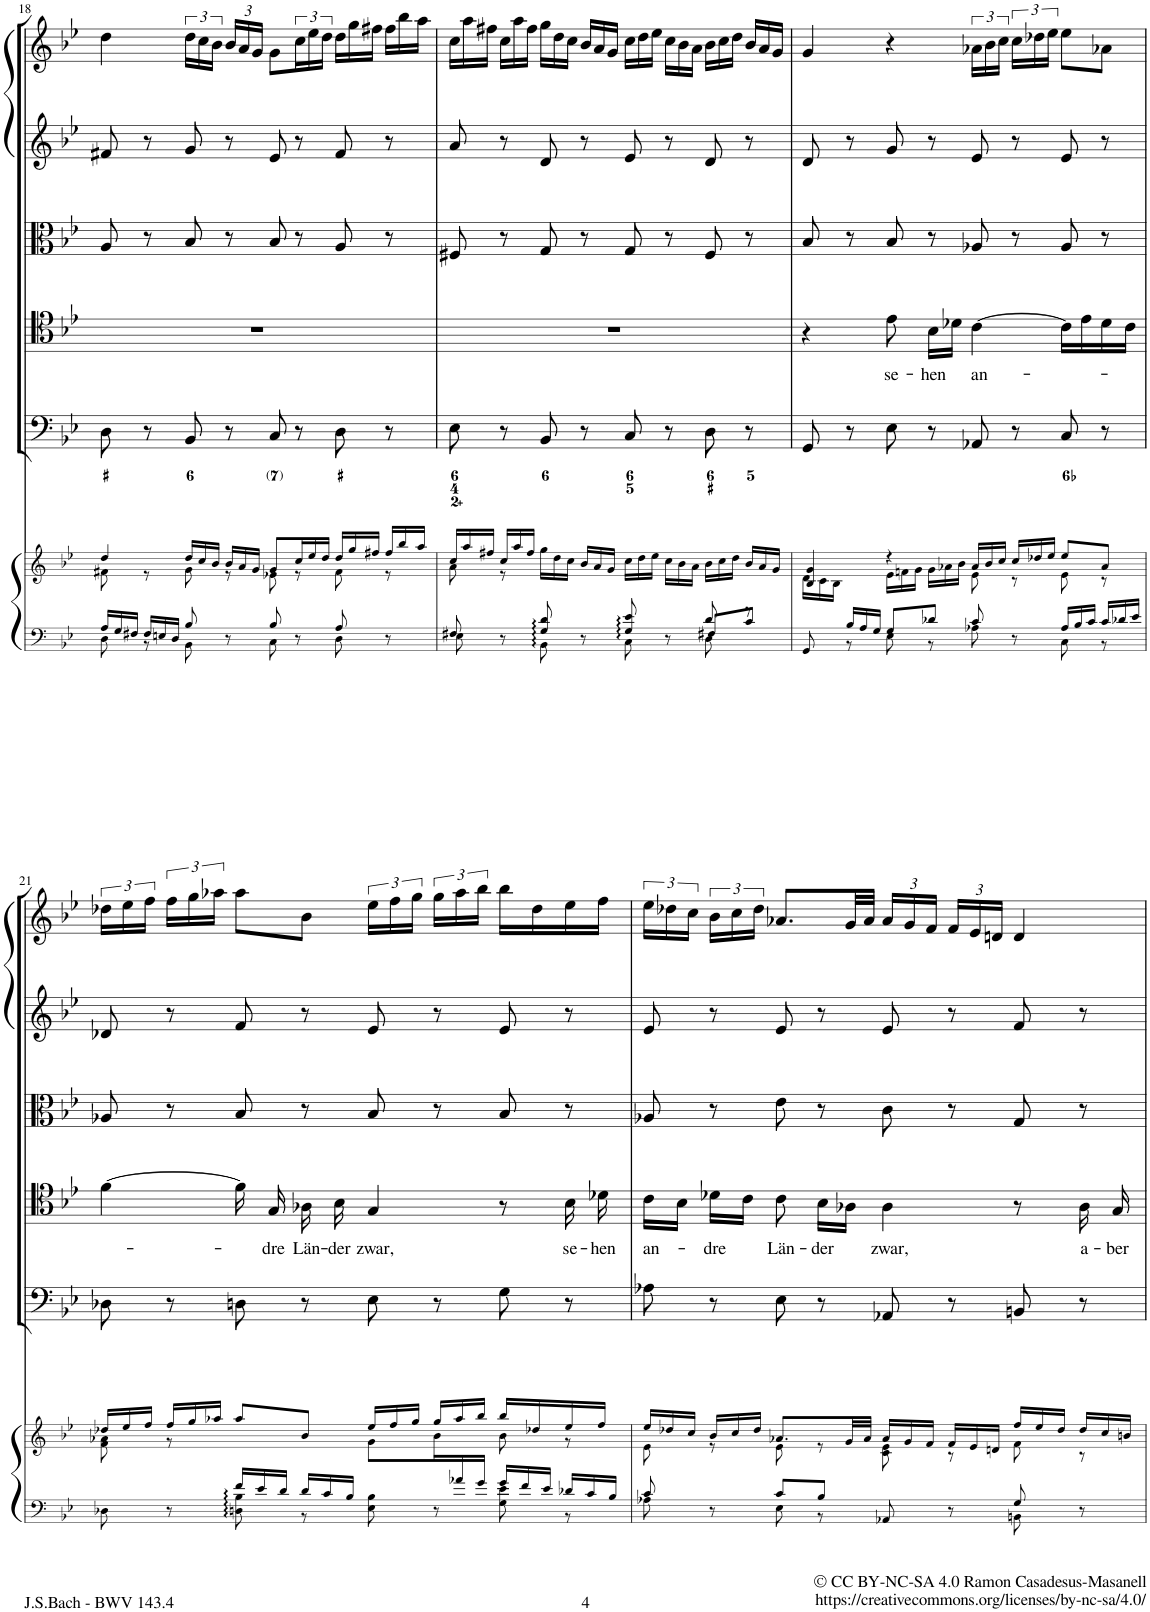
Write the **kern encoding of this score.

**kern	**kern	**kern	**kern	**text	**kern	**kern	**kern
*part6	*part6	*part5	*part4	*part4	*part3	*part2	*part1
*staff7	*staff6	*staff5	*staff4	*staff4	*staff3	*staff2	*staff1
*I"Piano reduction	*	*I"Continuo	*I"Tenore	*	*I"Viola	*I"Violino II	*I"Violino I
*I'Pno	*	*	*	*	*I'Vla	*I'Vln	*I'Vln
!!LO:PB:g=z
*clefF4	*clefG2	*clefF4	*clefC4	*	*clefC3	*clefG2	*clefG2
*k[b-e-]	*k[b-e-]	*k[b-e-]	*k[b-e-]	*	*k[b-e-]	*k[b-e-]	*k[b-e-]
*M4/4	*M4/4	*M4/4	*M4/4	*	*M4/4	*M4/4	*M4/4
*met(c)	*met(c)	*met(c)	*met(c)	*	*met(c)	*met(c)	*met(c)
*Xbrackettup	*	*	*	*	*	*	*
=18	=18	=18	=18	=18	=18	=18	=18
*^	*^	*	*	*	*	*	*
24A/LL	8D\	4dd/	8f#X\	8D\	1r	.	8A/	8f#X/	4dd\
24G/	.	.	.	.	.	.	.	.	.
24F#X/JJ	.	.	.	.	.	.	.	.	.
24F#/LL	8r	.	8r	8r	.	.	8r	8r	.
24En/	.	.	.	.	.	.	.	.	.
24D/JJ	.	.	.	.	.	.	.	.	.
*	*	*Xbrackettup	*	*	*	*	*	*	*
8B-/	8BB-\	24dd/LL	8g\	8BB-/	.	.	8B-/	8g/	24dd\LL
.	.	24cc/	.	.	.	.	.	.	24cc\
.	.	24b-/JJ	.	.	.	.	.	.	24b-\JJ
*	*	*	*	*	*	*	*	*	*Xbrackettup
8r	8ryy	24b-/LL	8r	8r	.	.	8r	8r	24b-/LL
.	.	24a/	.	.	.	.	.	.	24a/
.	.	24g/JJ	.	.	.	.	.	.	24g/JJ
8B-/	8C\	8g/L	8e-X\	8C/	.	.	8B-/	8e-/	8g\L
*	*	*	*	*	*	*	*	*	*brackettup
8r	8ryy	24cc/L	8r	8r	.	.	8r	8r	24cc\L
.	.	24ee-/	.	.	.	.	.	.	24ee-\
.	.	24dd/JJ	.	.	.	.	.	.	24dd\JJ
8A/	8D\	24dd/LL	8f#\	8D\	.	.	8A/	8f#/	24dd\LL
.	.	24gg/	.	.	.	.	.	.	24gg\
.	.	24ff#X/JJ	.	.	.	.	.	.	24ff#X\JJ
8r	8ryy	24ff#/LL	8r	8r	.	.	8r	8r	24ff#\LL
.	.	24bb-/	.	.	.	.	.	.	24bb-\
.	.	24aa/JJ	.	.	.	.	.	.	24aa\JJ
=19	=19	=19	=19	=19	=19	=19	=19	=19	=19
*	*^	*	*	*	*	*	*	*	*
8F#X/	8E-\	2ryy	24cc/LL	8a\	8E-\	1r	.	8F#X/	8a/	24cc\LL
.	.	.	24aa/	.	.	.	.	.	.	24aa\
.	.	.	24ff#X/JJ	.	.	.	.	.	.	24ff#X\JJ
8r	8ryy	.	24cc/LL	8r	8r	.	.	8r	8r	24cc\LL
.	.	.	24aa/	.	.	.	.	.	.	24aa\
.	.	.	24ff#/JJ	.	.	.	.	.	.	24ff#\JJ
*	*	*	*brackettup	*	*	*	*	*	*	*
8G/ 8d/	8BB-\	.	24gg\LL	4ryy	8BB-/	.	.	8G/	8d/	24gg\LL
.	.	.	24dd\	.	.	.	.	.	.	24dd\
.	.	.	24cc\JJ	.	.	.	.	.	.	24cc\JJ
*	*	*	*Xbrackettup	*	*	*	*	*	*	*Xbrackettup
8r	8ryy	.	24b-/LL	.	8r	.	.	8r	8r	24b-/LL
.	.	.	24a/	.	.	.	.	.	.	24a/
.	.	.	24g/JJ	.	.	.	.	.	.	24g/JJ
*	*	*	*brackettup	*	*	*	*	*	*	*brackettup
8G/ 8e-/	8C\	4ryy	24cc\LL	2ryy	8C/	.	.	8G/	8e-/	24cc\LL
.	.	.	24dd\	.	.	.	.	.	.	24dd\
.	.	.	24ee-\JJ	.	.	.	.	.	.	24ee-\JJ
8r	8ryy	.	24cc\LL	.	8r	.	.	8r	8r	24cc\LL
.	.	.	24b-\	.	.	.	.	.	.	24b-\
.	.	.	24a\JJ	.	.	.	.	.	.	24a\JJ
8d/	8D\	8F#X/L	24b-\LL	.	8D\	.	.	8F#/	8d/	24b-\LL
.	.	.	24cc\	.	.	.	.	.	.	24cc\
.	.	.	24dd\JJ	.	.	.	.	.	.	24dd\JJ
*	*	*	*Xbrackettup	*	*	*	*	*	*	*Xbrackettup
8r	8ryy	8c/J	24b-/LL	.	8r	.	.	8r	8r	24b-/LL
.	.	.	24a/	.	.	.	.	.	.	24a/
.	.	.	24g/JJ	.	.	.	.	.	.	24g/JJ
*	*v	*v	*	*	*	*	*	*	*	*
=20	=20	=20	=20	=20	=20	=20	=20	=20	=20
8ryy	8GG/	4B-/ 4g/	24d\LL	8GG/	4r	.	8B-/	8d/	4g/
.	.	.	24c\	.	.	.	.	.	.
.	.	.	24B-\JJ	.	.	.	.	.	.
24B-/LL	8r	.	8ryy	8r	.	.	8r	8r	.
24A/	.	.	.	.	.	.	.	.	.
24G/JJ	.	.	.	.	.	.	.	.	.
!	!	!	!	!	!	!LO:LY:b	!	!	!
8G/L	8E-\	4r	24e-\LL	8E-\	8e-\	se-	8B-/	8g/	4r
.	.	.	24fn\	.	.	.	.	.	.
.	.	.	24g\JJ	.	.	.	.	.	.
!	!	!	!	!	!	!LO:LY:b	!	!	!
8d-X/J	8r	.	24g\LL	8r	16B-\LL	-hen	8r	8r	.
.	.	.	24a-X\	.	.	.	.	.	.
.	.	.	.	.	16d-X\JJ	.	.	.	.
.	.	.	24b-\JJ	.	.	.	.	.	.
!	!	!	!	!	!	!LO:LY:b	!	!	!
*	*	*	*	*	*	*	*	*	*brackettup
8c/	8A-X\	24a-/LL	8e-\	8AA-X/	[4c\	an-	8A-X/	8e-/	24a-X\LL
.	.	24b-/	.	.	.	.	.	.	24b-\
.	.	24cc/JJ	.	.	.	.	.	.	24cc\JJ
8r	8ryy	24cc/LL	8r	8r	.	.	8r	8r	24cc\LL
.	.	24dd-X/	.	.	.	.	.	.	24dd-X\
.	.	24ee-/JJ	.	.	.	.	.	.	24ee-\JJ
24A-/LL	8C\	8ee-/L	8e-\	8C/	16c\LL]	.	8A-/	8e-/	8ee-\L
24B-/	.	.	.	.	.	.	.	.	.
.	.	.	.	.	16e-\	.	.	.	.
24c/JJ	.	.	.	.	.	.	.	.	.
24c/LL	8r	8a-X/J	8r	8r	16d-\	.	8r	8r	8a-X\J
24d-X/	.	.	.	.	.	.	.	.	.
.	.	.	.	.	16c\JJ	.	.	.	.
24e-/JJ	.	.	.	.	.	.	.	.	.
!!LO:LB:g=z
=21	=21	=21	=21	=21	=21	=21	=21	=21	=21
*	*^	*	*	*	*	*	*	*	*
3%2ryy	8D-X\	4ryy	24dd-X/LL	8f\ 8a-X\	8D-X\	[4f\	.	8A-X/	8d-X/	24dd-X\LL
.	.	.	24ee-/	.	.	.	.	.	.	24ee-\
.	.	.	24ff/JJ	.	.	.	.	.	.	24ff\JJ
.	8r	.	24ff/LL	8r	8r	.	.	8r	8r	24ff\LL
.	.	.	24gg/	.	.	.	.	.	.	24gg\
.	.	.	24aa-X/JJ	.	.	.	.	.	.	24aa-X\JJ
.	24f/LL	8Dn\ 8B-\	8aa-/L	4ryy	8Dn\	16f\]	.	8B-/	8f/	8aa-\L
.	24e-/	.	.	.	.	.	.	.	.	.
!	!	!	!	!	!	!	!LO:LY:b	!	!	!
.	.	.	.	.	.	16G/	-dre	.	.	.
.	24d/JJ	.	.	.	.	.	.	.	.	.
!	!	!	!	!	!	!	!LO:LY:b	!	!	!
.	24d/LL	8r	8b-/J	.	8r	16A-X\	Län-	8r	8r	8b-\J
.	24c/	.	.	.	.	.	.	.	.	.
!	!	!	!	!	!	!	!LO:LY:b	!	!	!
.	.	.	.	.	.	16B-\	-der	.	.	.
.	24B-/JJ	.	.	.	.	.	.	.	.	.
!	!	!	!	!	!	!	!LO:LY:b	!	!	!
.	8ryy	8E-\ 8B-\	24ee-/LL	8g\L	8E-\	4G/	zwar,	8B-/	8e-/	24ee-\LL
.	.	.	24ff/	.	.	.	.	.	.	24ff\
.	.	.	24gg/JJ	.	.	.	.	.	.	24gg\JJ
.	8r	8ryy	24gg/LL	24b-\L	8r	.	.	8r	8r	24gg\LL
24a-X/	.	.	24aa-/	12ryy	.	.	.	.	.	24aa-\
24g/JJ	.	.	24bb-/JJ	.	.	.	.	.	.	24bb-\JJ
4ryy	24g/LL	8G\ 8e-\	16bb-/LL	8b-\	8G\	8r	.	8B-/	8e-/	16bb-\LL
.	24f/	.	.	.	.	.	.	.	.	.
.	.	.	16dd-X/	.	.	.	.	.	.	16dd-\
.	24e-/JJ	.	.	.	.	.	.	.	.	.
!	!	!	!	!	!	!	!LO:LY:b	!	!	!
.	24d-X/LL	8r	16ee-/	8r	8r	16B-\	se-	8r	8r	16ee-\
.	24c/	.	.	.	.	.	.	.	.	.
!	!	!	!	!	!	!	!LO:LY:b	!	!	!
.	.	.	16ff/JJ	.	.	16d-X\	-hen	.	.	16ff\JJ
.	24B-/JJ	.	.	.	.	.	.	.	.	.
*	*v	*v	*	*	*	*	*	*	*	*
=22	=22	=22	=22	=22	=22	=22	=22	=22	=22
!	!	!	!	!	!	!LO:LY:b	!	!	!
8c/	8A-X\	24ee-/LL	8e-\	8A-X\	16c\LL	an-	8A-X/	8e-/	24ee-\LL
.	.	24dd-X/	.	.	.	.	.	.	24dd-X\
.	.	.	.	.	16B-\JJ	.	.	.	.
.	.	24cc/JJ	.	.	.	.	.	.	24cc\JJ
!	!	!	!	!	!	!LO:LY:b	!	!	!
8r	8ryy	24b-/LL	8r	8r	16d-X\LL	-dre	8r	8r	24b-\LL
.	.	24cc/	.	.	.	.	.	.	24cc\
.	.	.	.	.	16c\JJ	.	.	.	.
.	.	24dd-/JJ	.	.	.	.	.	.	24dd-\JJ
!	!	!	!	!	!	!LO:LY:b	!	!	!
8c/L	8E-\	8.a-X/L	8e-\	8E-\	8c\	Län-	8e-\	8e-/	8.a-X/L
!	!	!	!	!	!	!LO:LY:b	!	!	!
8B-/J	8r	.	8r	8r	16B-\LL	-der	8r	8r	.
.	.	32g/LL	.	.	16A-X\JJ	.	.	.	32g/LL
.	.	32a-/JJJ	.	.	.	.	.	.	32a-/JJJ
!	!	!	!	!	!	!LO:LY:b	!	!	!
*	*	*	*	*	*	*	*	*	*Xbrackettup
8AA-X/	4ryy	24a-/LL	8c\ 8e-\	8AA-X/	4A-\	zwar,	8c\	8e-/	24a-/LL
.	.	24g/	.	.	.	.	.	.	24g/
.	.	24f/JJ	.	.	.	.	.	.	24f/JJ
8r	.	24f/LL	8r	8r	.	.	8r	8r	24f/LL
.	.	24e-/	.	.	.	.	.	.	24e-/
.	.	24dn/JJ	.	.	.	.	.	.	24dn/JJ
8G/	8BBn\	24ff/LL	8f\	8BBn/	8r	.	8G/	8f/	4d/
.	.	24ee-/	.	.	.	.	.	.	.
.	.	24dd-/JJ	.	.	.	.	.	.	.
!	!	!	!	!	!	!LO:LY:b	!	!	!
8r	8ryy	24dd-/LL	8r	8r	16A-\	a-	8r	8r	.
.	.	24cc/	.	.	.	.	.	.	.
!	!	!	!	!	!	!LO:LY:b	!	!	!
.	.	.	.	.	16G/	-ber	.	.	.
.	.	24bn/JJ	.	.	.	.	.	.	.
*v	*v	*	*	*	*	*	*	*	*
*	*v	*v	*	*	*	*	*	*
=	=	=	=	=	=	=	=
*-	*-	*-	*-	*-	*-	*-	*-
